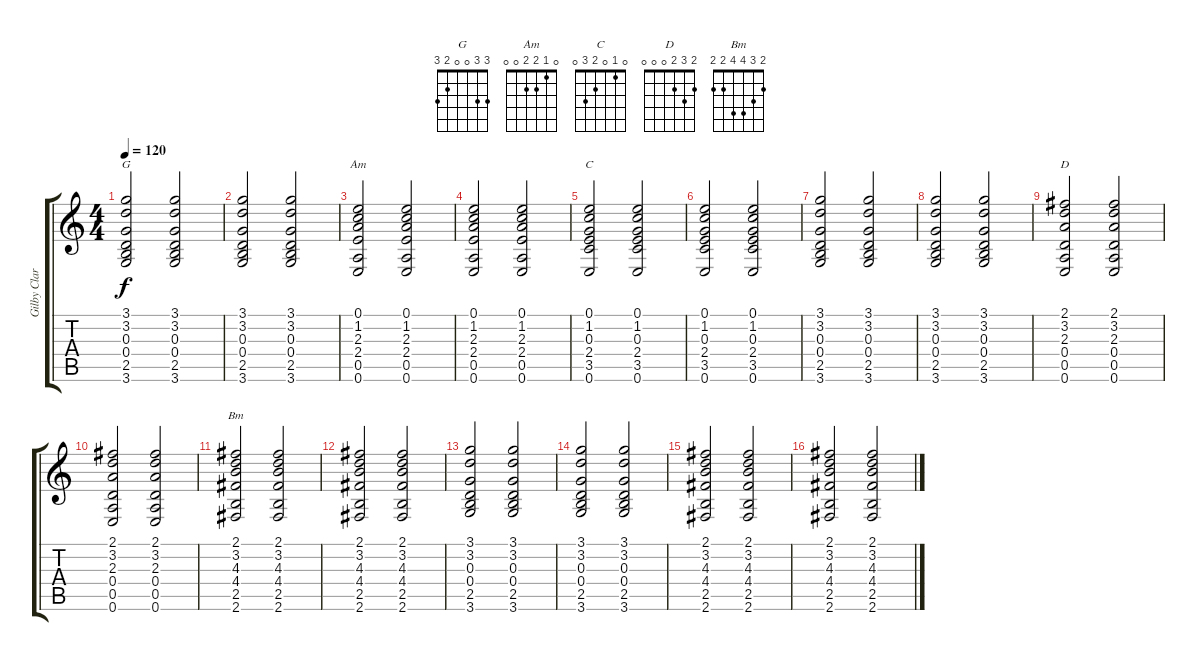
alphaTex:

\track ("Gilby Clarke" "Gilby Clar") {instrument acousticguitarsteel}
\staff {score tabs}
\tuning (E4 B3 G3 D3 A2 E2) {hide}
\chord ("G" 3 3 0 0 2 3)
\chord ("Am" 0 1 2 2 0 0)
\chord ("C" 0 1 0 2 3 0)
\chord ("D" 2 3 2 0 0 0)
\chord ("Bm" 2 3 4 4 2 2)
\ts (4 4)
\tempo 120
\clef g2
\ks c
(3.1 3.2 0.3 0.4 2.5 3.6).2{ch "G" dy f} (3.1 3.2 0.3 0.4 2.5 3.6).2 |
(3.1 3.2 0.3 0.4 2.5 3.6).2 (3.1 3.2 0.3 0.4 2.5 3.6).2 |
(0.1 1.2 2.3 2.4 0.5 0.6).2{ch "Am"} (0.1 1.2 2.3 2.4 0.5 0.6).2 |
(0.1 1.2 2.3 2.4 0.5 0.6).2 (0.1 1.2 2.3 2.4 0.5 0.6).2 |
(0.1 1.2 0.3 2.4 3.5 0.6).2{ch "C"} (0.1 1.2 0.3 2.4 3.5 0.6).2 |
(0.1 1.2 0.3 2.4 3.5 0.6).2 (0.1 1.2 0.3 2.4 3.5 0.6).2 |
(3.1 3.2 0.3 0.4 2.5 3.6).2 (3.1 3.2 0.3 0.4 2.5 3.6).2 |
(3.1 3.2 0.3 0.4 2.5 3.6).2 (3.1 3.2 0.3 0.4 2.5 3.6).2 |
(2.1 3.2 2.3 0.4 0.5 0.6).2{ch "D"} (2.1 3.2 2.3 0.4 0.5 0.6).2 |
(2.1 3.2 2.3 0.4 0.5 0.6).2 (2.1 3.2 2.3 0.4 0.5 0.6).2 |
(2.1 3.2 4.3 4.4 2.5 2.6).2{ch "Bm"} (2.1 3.2 4.3 4.4 2.5 2.6).2 |
(2.1 3.2 4.3 4.4 2.5 2.6).2 (2.1 3.2 4.3 4.4 2.5 2.6).2 |
(3.1 3.2 0.3 0.4 2.5 3.6).2 (3.1 3.2 0.3 0.4 2.5 3.6).2 |
(3.1 3.2 0.3 0.4 2.5 3.6).2 (3.1 3.2 0.3 0.4 2.5 3.6).2 |
(2.1 3.2 4.3 4.4 2.5 2.6).2 (2.1 3.2 4.3 4.4 2.5 2.6).2 |
(2.1 3.2 4.3 4.4 2.5 2.6).2 (2.1 3.2 4.3 4.4 2.5 2.6).2
